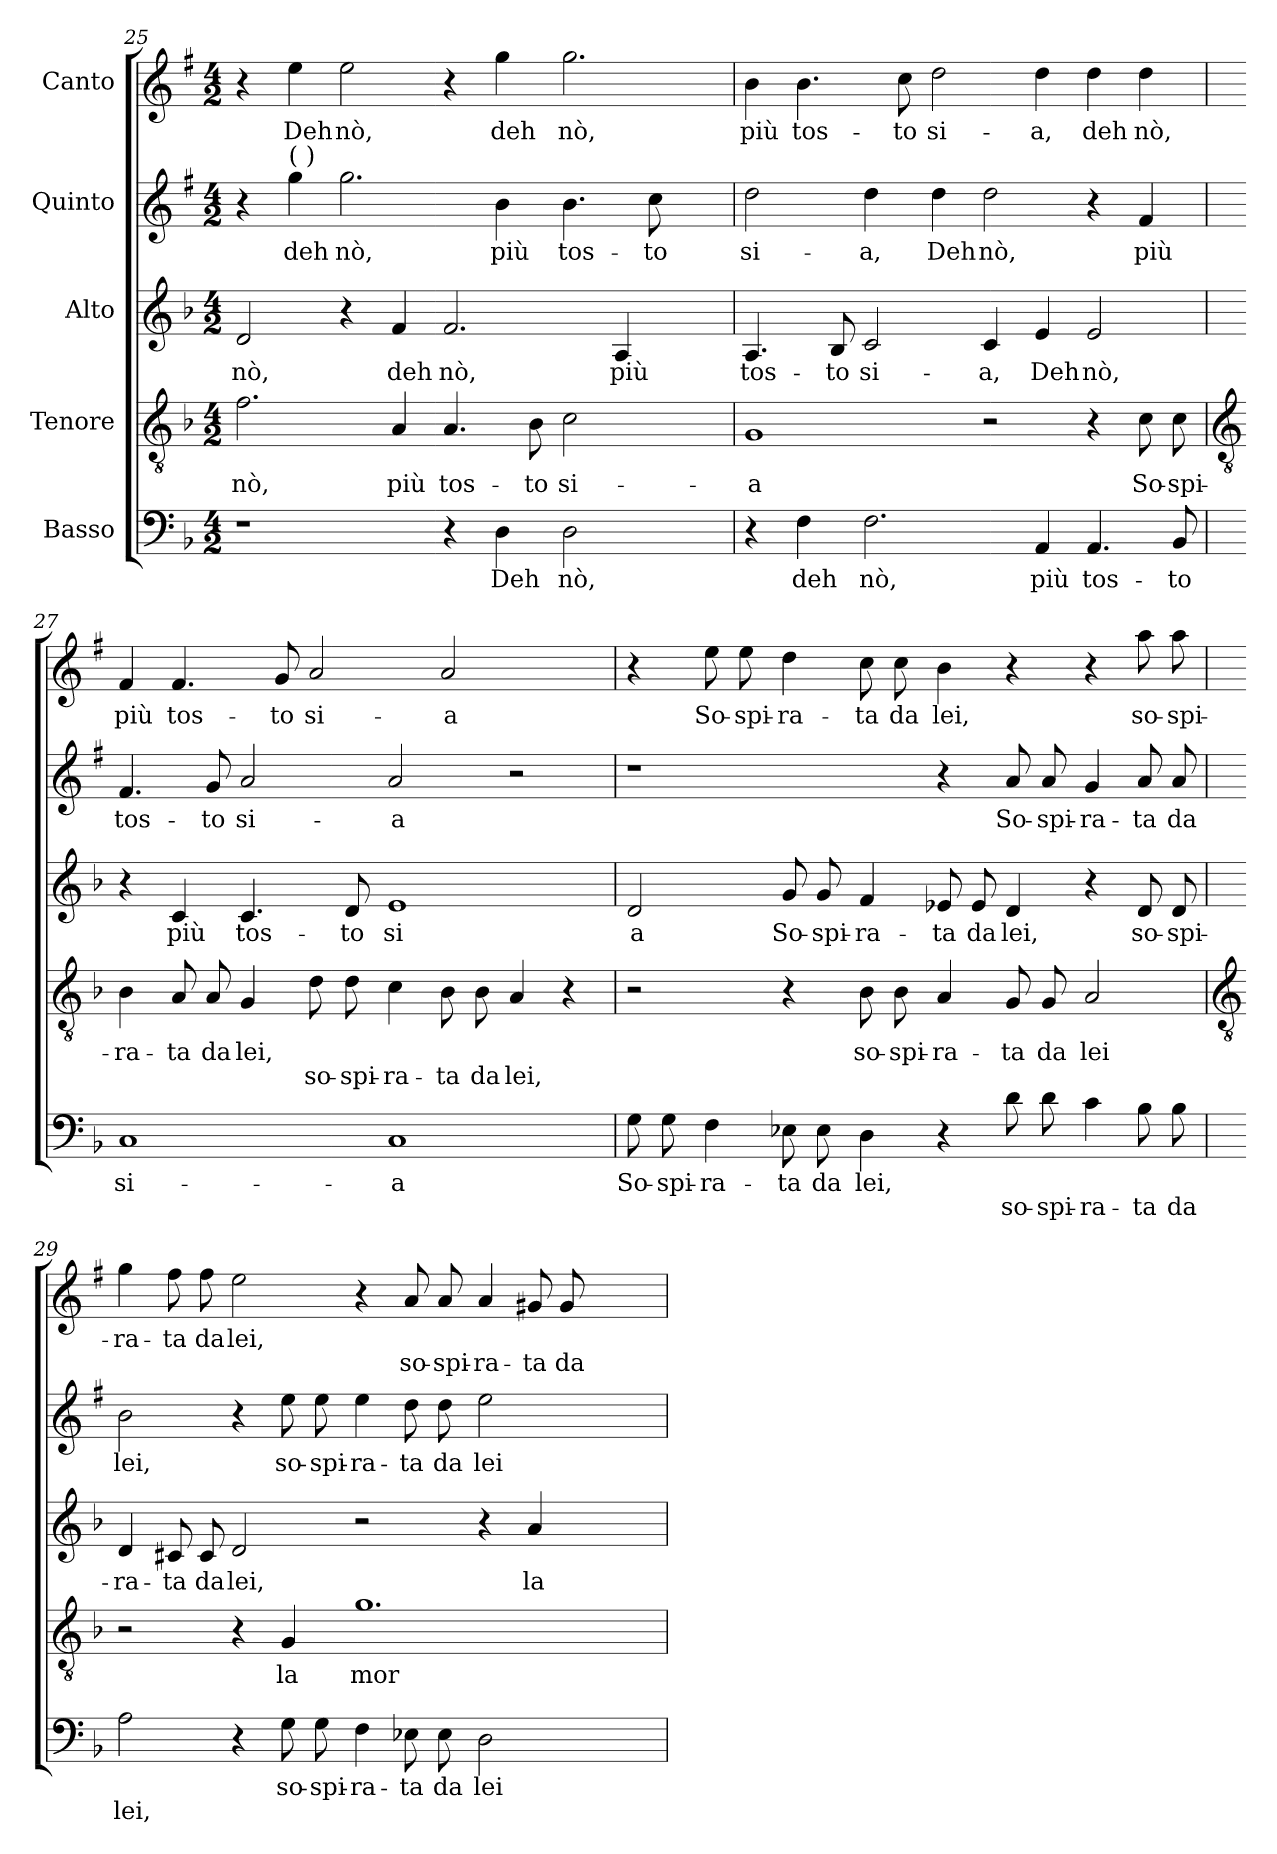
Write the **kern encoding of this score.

**kern	**text	**text	**kern	**text	**text	**kern	**text	**kern	**text	**kern	**text	**text
*part5	*part5	*part5	*part4	*part4	*part4	*part3	*part3	*part2	*part2	*part1	*part1	*part1
*staff5	*staff5	*staff5	*staff4	*staff4	*staff4	*staff3	*staff3	*staff2	*staff2	*staff1	*staff1	*staff1
*I"Basso	*	*	*I"Tenore	*	*	*I"Alto	*	*I"Quinto	*	*I"Canto	*	*
!!LO:LB:g=z
*clefF4	*	*	*clefGv2	*	*	*clefG2	*	*clefG2	*	*clefG2	*	*
*	*	*	*	*	*	*	*	*ITrd1c2	*	*ITrd1c2	*	*
*k[b-]	*	*	*k[b-]	*	*	*k[b-]	*	*k[b-]	*	*k[b-]	*	*
*F:	*	*	*F:	*	*	*F:	*	*F:	*	*F:	*	*
*M4/2	*	*	*M4/2	*	*	*M4/2	*	*M4/2	*	*M4/2	*	*
=25	=25	=25	=25	=25	=25	=25	=25	=25	=25	=25	=25	=25
!	!	!	!	!LO:LY:b	!	!	!LO:LY:b	!	!	!	!	!
1r	.	.	2.f	nò,	.	2d	nò,	4r	.	4r	.	.
!	!	!	!	!	!	!	!	!LO:TX:a:t=(  )	!	!	!	!
!	!	!	!	!	!	!	!	!	!LO:LY:b	!	!LO:LY:b	!
.	.	.	.	.	.	.	.	4ff	deh	4dd	Deh	.
!	!	!	!	!	!	!	!	!	!LO:LY:b	!	!LO:LY:b	!
.	.	.	.	.	.	4r	.	2.ff	nò,	2dd	nò,	.
!	!	!	!	!LO:LY:b	!	!	!LO:LY:b	!	!	!	!	!
.	.	.	4A	più	.	4f	deh	.	.	.	.	.
!	!	!	!	!LO:LY:b	!	!	!LO:LY:b	!	!	!	!	!
4r	.	.	4.A	tos-	.	2.f	nò,	.	.	4r	.	.
!	!LO:LY:b	!	!	!	!	!	!	!	!LO:LY:b	!	!LO:LY:b	!
4D	Deh	.	.	.	.	.	.	4a	più	4ff	deh	.
!	!	!	!	!LO:LY:b	!	!	!	!	!	!	!	!
.	.	.	8B-	-to	.	.	.	.	.	.	.	.
!	!LO:LY:b	!	!	!LO:LY:b	!	!	!	!	!LO:LY:b	!	!LO:LY:b	!
2D	nò,	.	2c	si-	.	.	.	4.a	tos-	2.ff	nò,	.
!	!	!	!	!	!	!	!LO:LY:b	!	!	!	!	!
.	.	.	.	.	.	4A	più	.	.	.	.	.
!	!	!	!	!	!	!	!	!	!LO:LY:b	!	!	!
.	.	.	.	.	.	.	.	8b-	-to	.	.	.
4ryy	.	.	4ryy	.	.	4ryy	.	4ryy	.	.	.	.
=26	=26	=26	=26	=26	=26	=26	=26	=26	=26	=26	=26	=26
!	!	!	!	!LO:LY:b	!	!	!LO:LY:b	!	!LO:LY:b	!	!LO:LY:b	!
4r	.	.	1G	-a	.	4.A	tos-	2cc	si-	4a	più	.
!	!LO:LY:b	!	!	!	!	!	!	!	!	!	!LO:LY:b	!
4F	deh	.	.	.	.	.	.	.	.	4.a	tos-	.
!	!	!	!	!	!	!	!LO:LY:b	!	!	!	!	!
.	.	.	.	.	.	8B-	-to	.	.	.	.	.
!	!LO:LY:b	!	!	!	!	!	!LO:LY:b	!	!LO:LY:b	!	!	!
2.F	nò,	.	.	.	.	2c	si-	4cc	-a,	.	.	.
!	!	!	!	!	!	!	!	!	!	!	!LO:LY:b	!
.	.	.	.	.	.	.	.	.	.	8b-	-to	.
!	!	!	!	!	!	!	!	!	!LO:LY:b	!	!LO:LY:b	!
.	.	.	.	.	.	.	.	4cc	Deh	2cc	si-	.
!	!	!	!	!	!	!	!LO:LY:b	!	!LO:LY:b	!	!	!
.	.	.	2r	.	.	4c	-a,	2cc	nò,	.	.	.
!	!LO:LY:b	!	!	!	!	!	!LO:LY:b	!	!	!	!LO:LY:b	!
4AA	più	.	.	.	.	4e	Deh	.	.	4cc	-a,	.
!	!LO:LY:b	!	!	!	!	!	!LO:LY:b	!	!	!	!LO:LY:b	!
4.AA	tos-	.	4r	.	.	2e	nò,	4r	.	4cc	deh	.
!	!	!	!	!LO:LY:b	!	!	!	!	!LO:LY:b	!	!LO:LY:b	!
.	.	.	8c	So-	.	.	.	4e	più	4cc	nò,	.
!	!LO:LY:b	!	!	!LO:LY:b	!	!	!	!	!	!	!	!
8BB-	-to	.	8c	-spi-	.	.	.	.	.	.	.	.
!!LO:LB:g=z
=27	=27	=27	=27	=27	=27	=27	=27	=27	=27	=27	=27	=27
*	*	*	*clefGv2	*	*	*	*	*	*	*	*	*
!	!LO:LY:b	!	!	!LO:LY:b	!	!	!	!	!LO:LY:b	!	!LO:LY:b	!
1C	si-	.	4B-	-ra-	.	4r	.	4.e	tos-	4e	più	.
!	!	!	!	!LO:LY:b	!	!	!LO:LY:b	!	!	!	!LO:LY:b	!
.	.	.	8A	-ta	.	4c	più	.	.	4.e	tos-	.
!	!	!	!	!LO:LY:b	!	!	!	!	!LO:LY:b	!	!	!
.	.	.	8A	da	.	.	.	8f	-to	.	.	.
!	!	!	!	!LO:LY:b	!	!	!LO:LY:b	!	!LO:LY:b	!	!	!
.	.	.	4G	lei,	.	4.c	tos-	2g	si-	.	.	.
!	!	!	!	!	!	!	!	!	!	!	!LO:LY:b	!
.	.	.	.	.	.	.	.	.	.	8f	-to	.
!	!	!	!	!	!LO:LY:b	!	!	!	!	!	!LO:LY:b	!
.	.	.	8d	.	so-	.	.	.	.	2g	si-	.
!	!	!	!	!	!LO:LY:b	!	!LO:LY:b	!	!	!	!	!
.	.	.	8d	.	-spi-	8d	-to	.	.	.	.	.
!	!LO:LY:b	!	!	!	!LO:LY:b	!	!LO:LY:b	!	!LO:LY:b	!	!	!
1C	-a	.	4c	.	-ra-	1e	si	2g	-a	.	.	.
!	!	!	!	!	!LO:LY:b	!	!	!	!	!	!LO:LY:b	!
.	.	.	8B-	.	-ta	.	.	.	.	2g	-a	.
!	!	!	!	!	!LO:LY:b	!	!	!	!	!	!	!
.	.	.	8B-	.	da	.	.	.	.	.	.	.
!	!	!	!	!	!LO:LY:b	!	!	!	!	!	!	!
.	.	.	4A	.	lei,	.	.	2r	.	.	.	.
.	.	.	4r	.	.	.	.	.	.	4ryy	.	.
!!LO:LB:g=z
=28	=28	=28	=28	=28	=28	=28	=28	=28	=28	=28	=28	=28
!	!LO:LY:b	!	!	!	!	!	!LO:LY:b	!	!	!	!	!
8G	So-	.	2r	.	.	2d	a	1r	.	4r	.	.
!	!LO:LY:b	!	!	!	!	!	!	!	!	!	!	!
8G	-spi-	.	.	.	.	.	.	.	.	.	.	.
!	!LO:LY:b	!	!	!	!	!	!	!	!	!	!LO:LY:b	!
4F	-ra-	.	.	.	.	.	.	.	.	8dd	So-	.
!	!	!	!	!	!	!	!	!	!	!	!LO:LY:b	!
.	.	.	.	.	.	.	.	.	.	8dd	-spi-	.
!	!LO:LY:b	!	!	!	!	!	!LO:LY:b	!	!	!	!LO:LY:b	!
8E-X	-ta	.	4r	.	.	8g	So-	.	.	4cc	-ra-	.
!	!LO:LY:b	!	!	!	!	!	!LO:LY:b	!	!	!	!	!
8E-	da	.	.	.	.	8g	-spi-	.	.	.	.	.
!	!LO:LY:b	!	!	!LO:LY:b	!	!	!LO:LY:b	!	!	!	!LO:LY:b	!
4D	lei,	.	8B-	so-	.	4f	-ra-	.	.	8b-	-ta	.
!	!	!	!	!LO:LY:b	!	!	!	!	!	!	!LO:LY:b	!
.	.	.	8B-	-spi-	.	.	.	.	.	8b-	da	.
!	!	!	!	!LO:LY:b	!	!	!LO:LY:b	!	!	!	!LO:LY:b	!
4r	.	.	4A	-ra-	.	8e-X	-ta	4r	.	4a	lei,	.
!	!	!	!	!	!	!	!LO:LY:b	!	!	!	!	!
.	.	.	.	.	.	8e-	da	.	.	.	.	.
!	!	!LO:LY:b	!	!LO:LY:b	!	!	!LO:LY:b	!	!LO:LY:b	!	!	!
8d	.	so-	8G	-ta	.	4d	lei,	8g	So-	4r	.	.
!	!	!LO:LY:b	!	!LO:LY:b	!	!	!	!	!LO:LY:b	!	!	!
8d	.	-spi-	8G	da	.	.	.	8g	-spi-	.	.	.
!	!	!LO:LY:b	!	!LO:LY:b	!	!	!	!	!LO:LY:b	!	!	!
4c	.	-ra-	2A	lei	.	4r	.	4f	-ra-	4r	.	.
!	!	!LO:LY:b	!	!	!	!	!LO:LY:b	!	!LO:LY:b	!	!LO:LY:b	!
8B-	.	-ta	.	.	.	8d	so-	8g	-ta	8gg	so-	.
!	!	!LO:LY:b	!	!	!	!	!LO:LY:b	!	!LO:LY:b	!	!LO:LY:b	!
8B-	.	da	.	.	.	8d	-spi-	8g	da	8gg	-spi-	.
!!LO:LB:g=z
=29	=29	=29	=29	=29	=29	=29	=29	=29	=29	=29	=29	=29
*	*	*	*clefGv2	*	*	*	*	*	*	*	*	*
!	!	!LO:LY:b	!	!	!	!	!LO:LY:b	!	!LO:LY:b	!	!LO:LY:b	!
2A	.	lei,	2r	.	.	4d	-ra-	2a	lei,	4ff	-ra-	.
!	!	!	!	!	!	!	!LO:LY:b	!	!	!	!LO:LY:b	!
.	.	.	.	.	.	8c#X	-ta	.	.	8ee	-ta	.
!	!	!	!	!	!	!	!LO:LY:b	!	!	!	!LO:LY:b	!
.	.	.	.	.	.	8c#	da	.	.	8ee	da	.
!	!	!	!	!	!	!	!LO:LY:b	!	!	!	!LO:LY:b	!
4r	.	.	4r	.	.	2d	lei,	4r	.	2dd	lei,	.
!	!LO:LY:b	!	!	!LO:LY:b	!	!	!	!	!LO:LY:b	!	!	!
8G	so-	.	4G	la	.	.	.	8dd	so-	.	.	.
!	!LO:LY:b	!	!	!	!	!	!	!	!LO:LY:b	!	!	!
8G	-spi-	.	.	.	.	.	.	8dd	-spi-	.	.	.
!	!LO:LY:b	!	!	!LO:LY:b	!	!	!	!	!LO:LY:b	!	!	!
4F	-ra-	.	1.g	mor	.	2r	.	4dd	-ra-	4r	.	.
!	!LO:LY:b	!	!	!	!	!	!	!	!LO:LY:b	!	!	!LO:LY:b
8E-X	-ta	.	.	.	.	.	.	8cc	-ta	8g	.	so-
!	!LO:LY:b	!	!	!	!	!	!	!	!LO:LY:b	!	!	!LO:LY:b
8E-	da	.	.	.	.	.	.	8cc	da	8g	.	-spi-
!	!LO:LY:b	!	!	!	!	!	!	!	!LO:LY:b	!	!	!LO:LY:b
2D	lei	.	.	.	.	4r	.	2dd	lei	4g	.	-ra-
!	!	!	!	!	!	!	!LO:LY:b	!	!	!	!	!LO:LY:b
.	.	.	.	.	.	4a	la	.	.	8f#X	.	-ta
!	!	!	!	!	!	!	!	!	!	!	!	!LO:LY:b
.	.	.	.	.	.	.	.	.	.	8f#	.	da
2ryy	.	.	.	.	.	2ryy	.	2ryy	.	2ryy	.	.
=	=	=	=	=	=	=	=	=	=	=	=	=
*-	*-	*-	*-	*-	*-	*-	*-	*-	*-	*-	*-	*-
